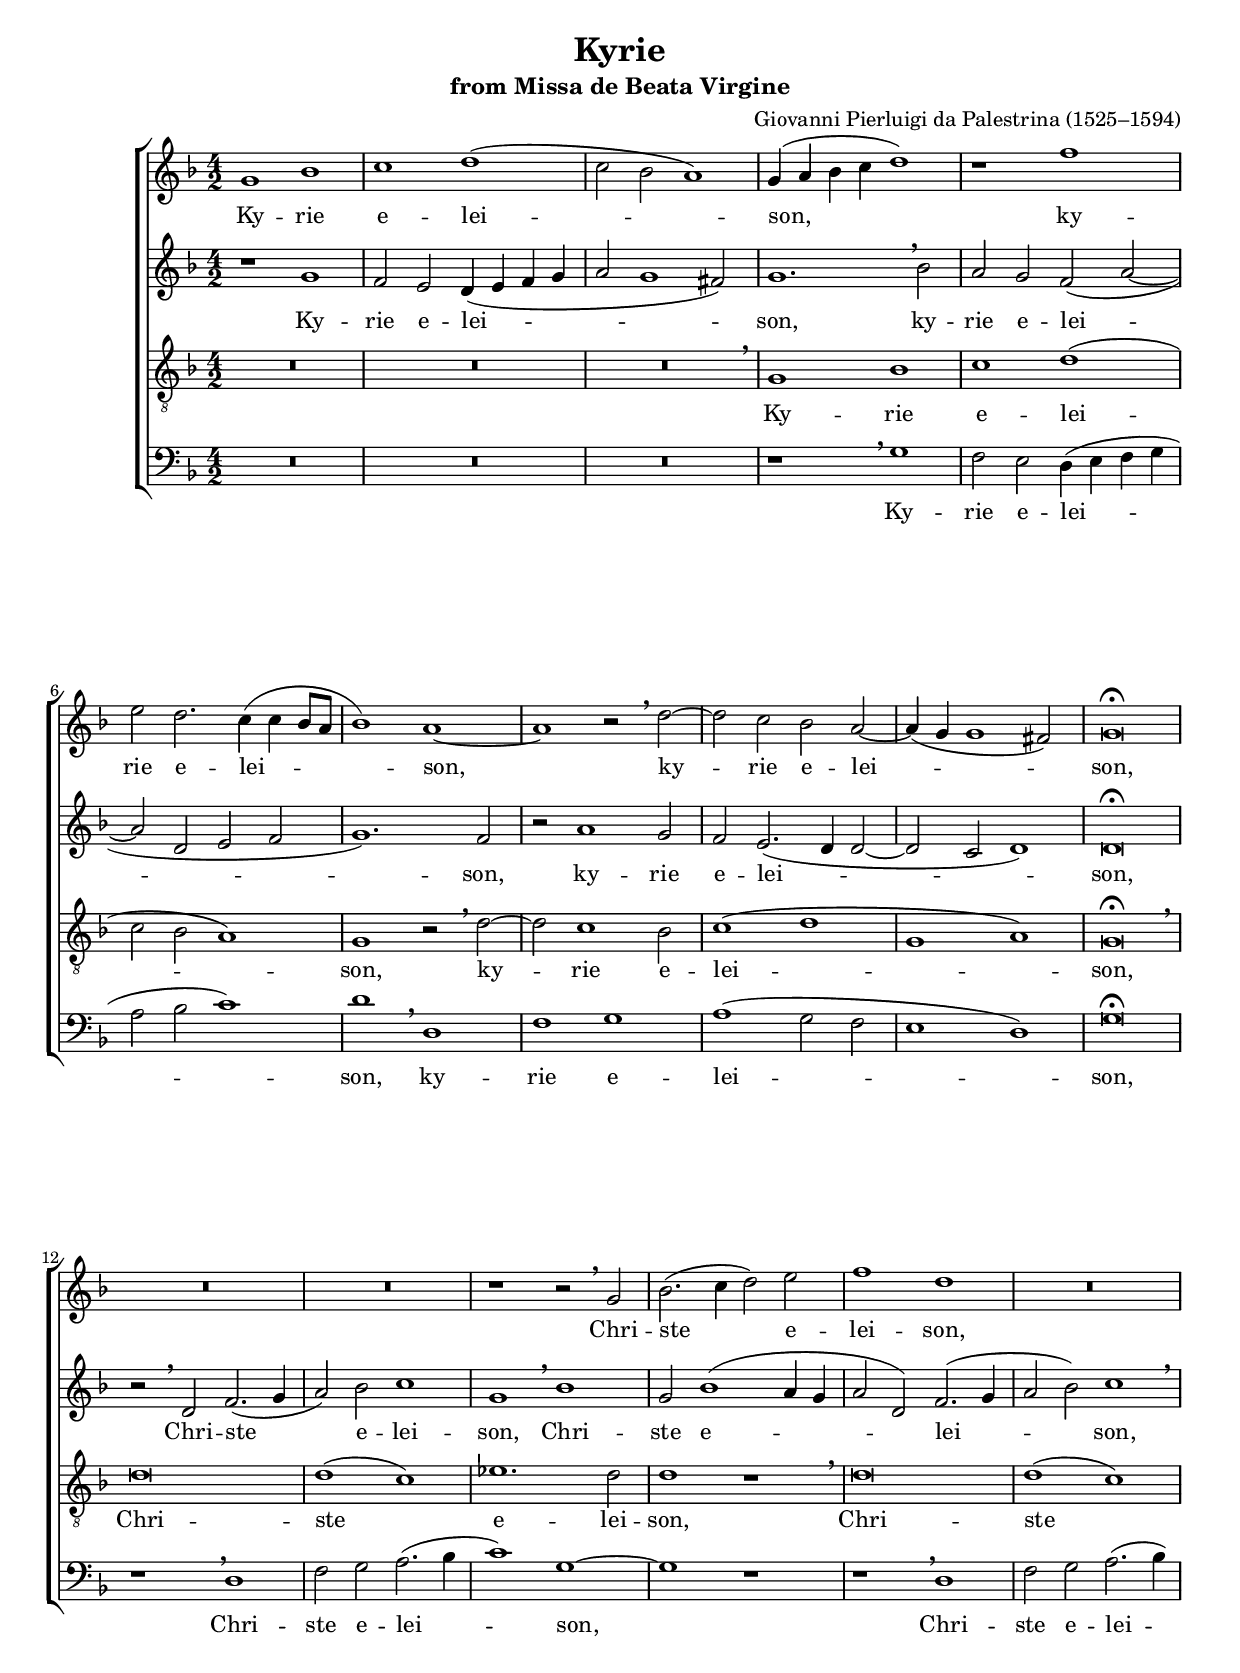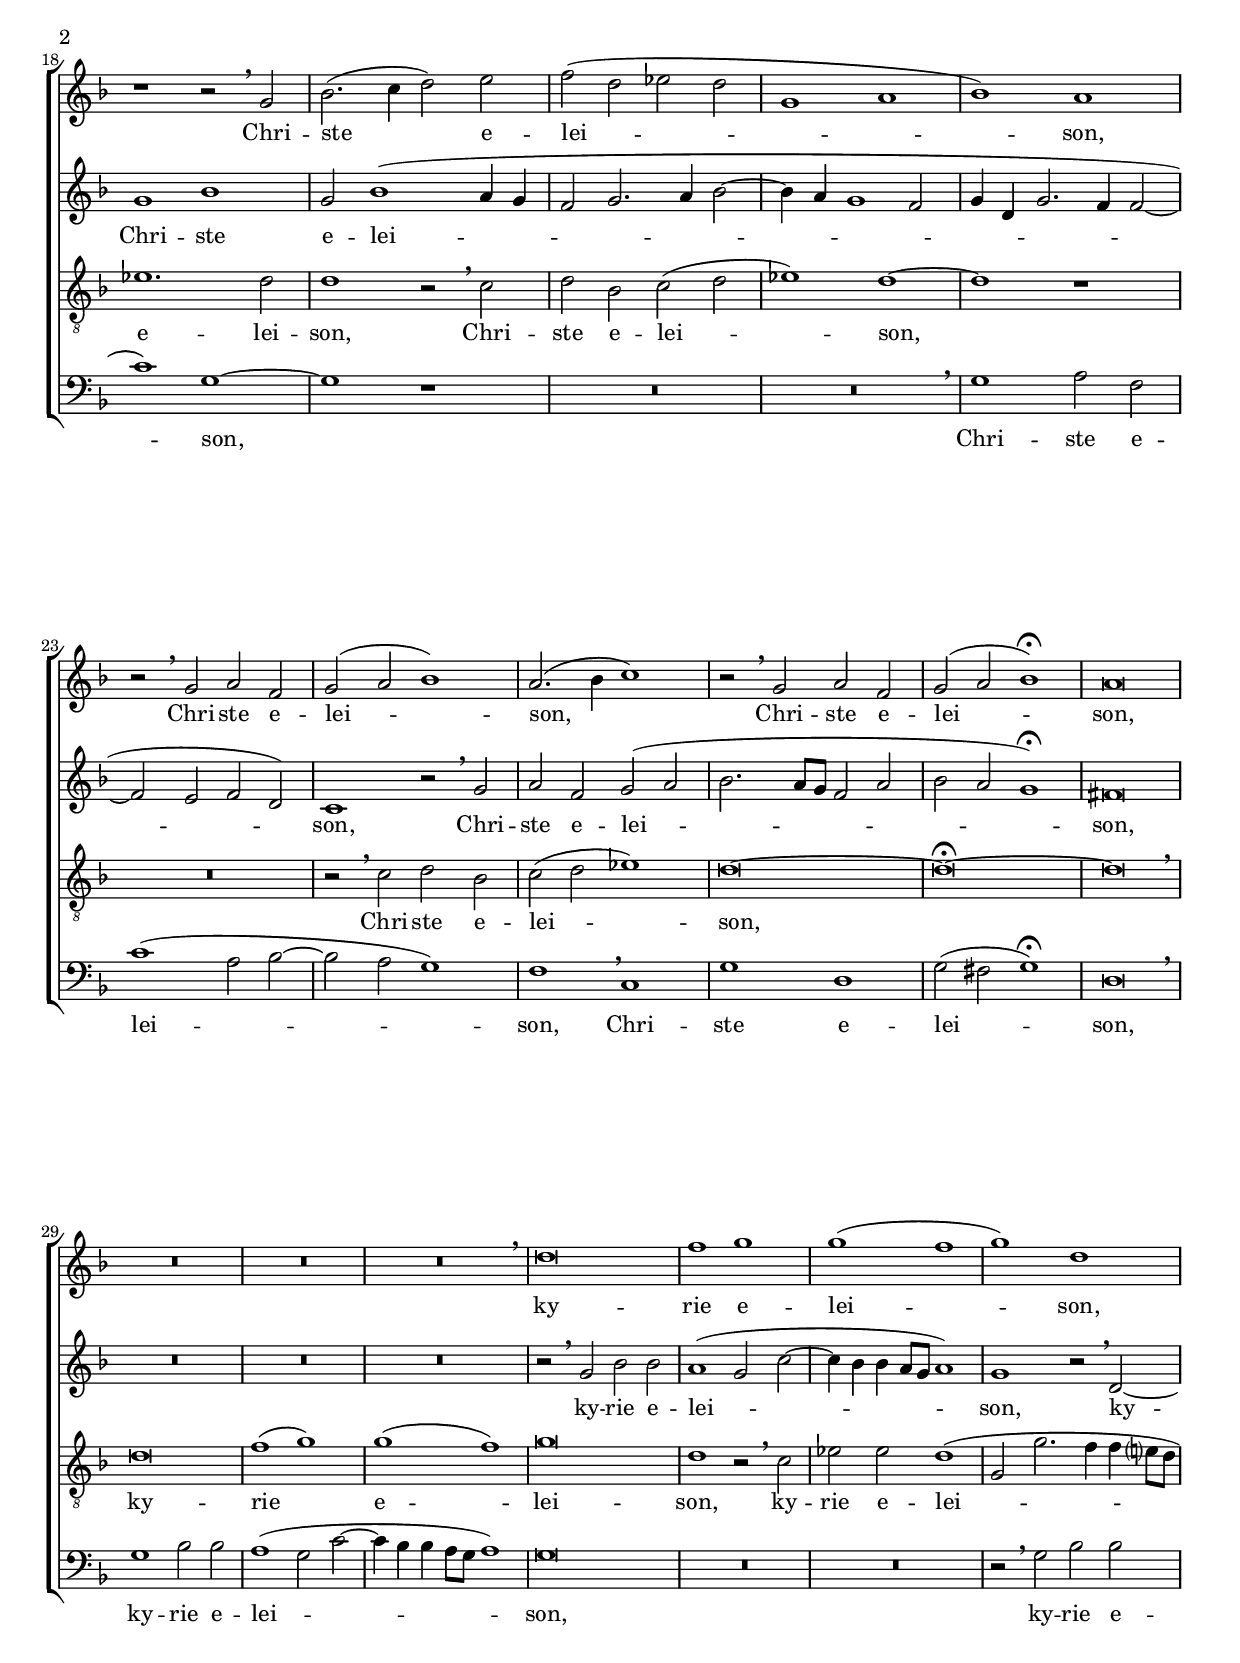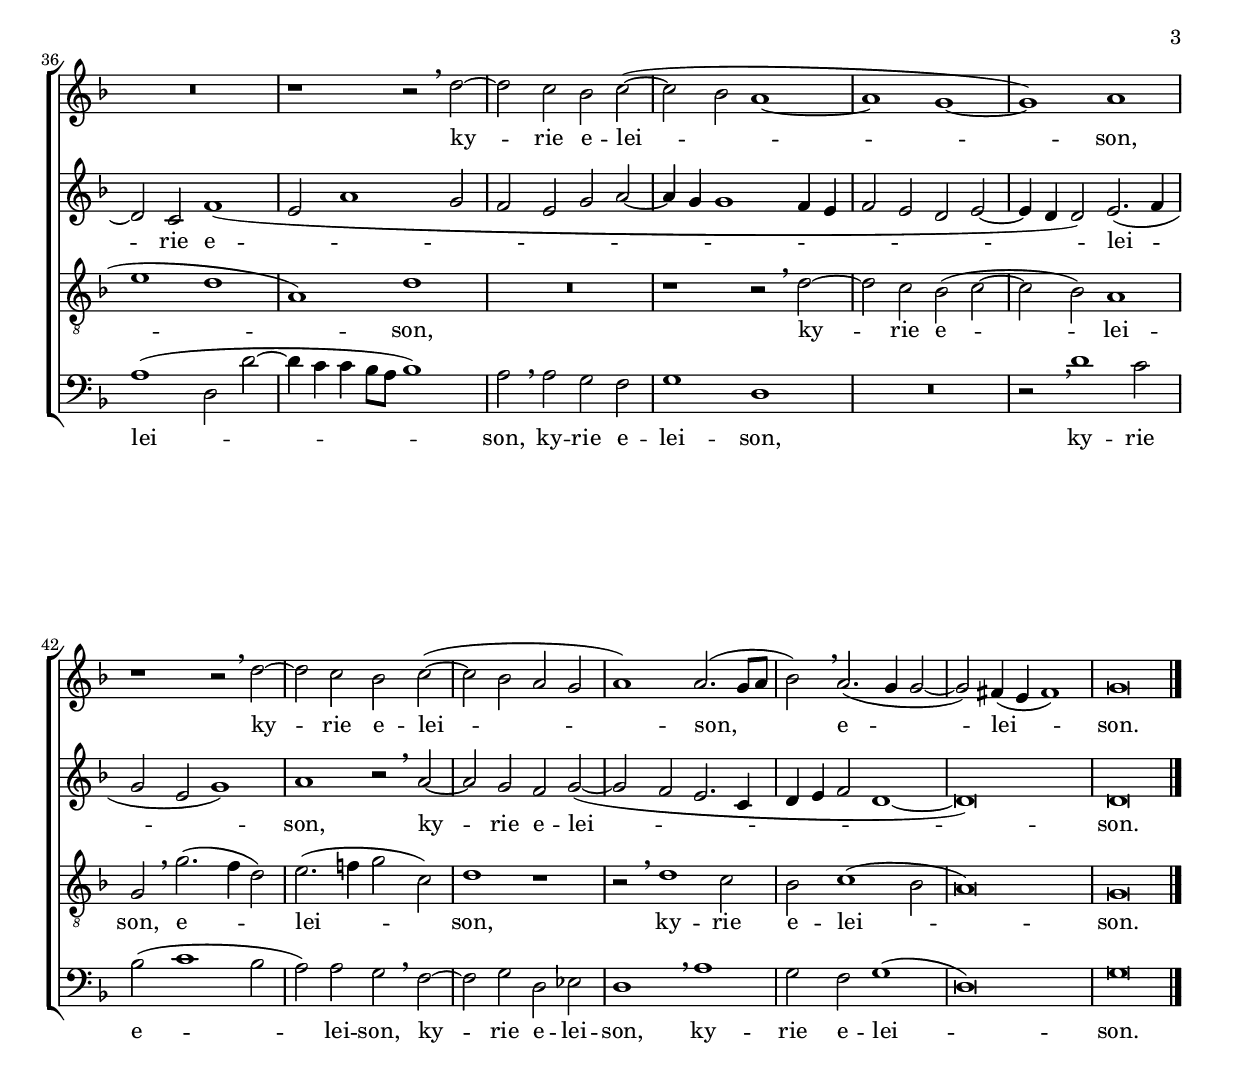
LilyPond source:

\version "2.11.0"

#(set-global-staff-size 18)
\header {
 title = "Kyrie"
 subtitle = "from Missa de Beata Virgine"
 composer = "Giovanni Pierluigi da Palestrina (1525–1594)"
}
\paper {
line-width = 175
%print-page-number = false
#(set-paper-size "a4")
after-title-space = 3\cm
between-system-space = 2.5\cm
bottom-margin = 1.5\cm
head-separation = 0.5\cm
}

global = {
 \time 4/2
 \key f \major
}

sopranoNotes = \relative g' {
 \global
 g1 bes | c d( | c2 bes a1) | g4( a bes c d1) |
 r1 f | e2 d2. c4( c4 bes8 a | bes1) a ~ | a r2 
 % bar 8
 \breathe d2 ~ | d c bes a ~ | a4( g4 g1 fis2) | g\breve \fermata
 \break

 R \breve * 2
 r1 r2 \breathe g  |  bes2.( c4 d2) e  |  f1 d  | R \breve
 r1 r2 \breathe g, |  bes2.( c4 d2) e  |  f( d ees d  |  g,1 ~ a  | bes) a  |
 r2 \breathe g a f |  g( a bes1) |  a2.( bes4 c1) |
 r2 \breathe g a f |  g( a bes1) \fermata | a \breve \break

 R \breve * 3
 \breathe d \breve | f1 g | g( f | g) d | R \breve | r1 r2
 \breathe d2 ~ | d c bes c( ~ | c bes a1 ~ | a g ~ | g) a | r1 r2
 \breathe d2 ~ | d c bes c( ~ | c bes a g | a1) a2.( g8 a | bes2)
 \breathe a2.( g4 g2 ~ | g) fis4( e fis1) | g \breve
}

altoNotes = \relative g' {
 \global
 r1 g  |  f2 e  d4( e f g  |  a2 g1 fis2)  |  g1. \breathe bes2 |
 a2 g f( a ~  |  a d, e f  |  g1.) f2  |  r2 a1 g2 |
 f e2.( d4 d2 ~ |  d c d1) |  d \breve \fermata |

 r2 \breathe d2 f2.( g4  |  a2) bes c1  |  g1 \breathe bes |
 g2 bes1( a4 g  |  a2 d,) f2.( g4  |  a2 bes) c1 \breathe |  g1 bes |
 g2 bes1( a4 g  |  f2 g2. a4 bes2 ~ | bes4 a g1 f2  | g4 d g2. f4 f2 ~ |
 f2 e f d) | c1 r2 
 \breathe g' |  a f g( a | bes2. a8 g f2 a  |  bes a g1) \fermata | fis \breve

 R \breve * 3 r2
 \breathe g bes bes | a1( g2 c ~ | c4 bes bes a8 g a1) | g r2
 \breathe d ~ | d c f1( | e2 a1 g2 | f e g a ~ | a4 g g1 f4 e |
 f2 e d e ~ | e4 d d2) e2.( f4 | g2 e g1) | a1 r2
 \breathe a2 ~ | a g f g( ~ | g f e2. c4 | d e f2 d1 ~ | d\breve ) | d
}

tenorNotes = \relative g {
 \global
 \clef "G_8"
 R \breve * 3  |  \breathe g1 bes |
 c d(  |  c2 bes a1)  |  g1 r2 \breathe d'2 ~ |  d c1 bes2 |
 c1( d  |  g, a)  |  g \breve \fermata |

 \breathe d' \breve | d1( c) | ees1. d2  |  d1 r |
 \breathe d  \breve | d1( c) | ees1. d2  |  d1 r2 
 \breathe c  | d bes c( d  |  ees1) d ~ | d r | R \breve r2 
 \breathe c d bes  | c( d ees1)  |  d \breve ~ d \fermata ~ d

 \breathe d \breve f1( g)  |  g( f)  |  g \breve  |  d1 r2
 \breathe c  |  ees ees  d1( | 
 g,2 g'2. f4 f e?8 d | e1 d | a) d | R \breve | r1 r2
 \breathe d ~ | d c bes( c ~ | c bes) a1 | g2
 \breathe g'2.( f4 d2) | e2.( f!4 g2 c,) | d1 r | r2
 \breathe d1 c2 | bes2 c1( bes2 | a \breve ) | g
}


bassNotes = \relative {
 \global
 \clef bass
 R \breve * 3
 r1 \breathe g | f2 e d4( e f g | a2 bes c1) | d
 \breathe d, | f g | a( g2 f | e1 d) | g \breve \fermata

 r1 \breathe d  |  f2 g a2.( bes4 | c1) g ~ |  g r  |
 r1 \breathe d  |  f2 g a2.( bes4 | c1) g ~ |  g r  | R \breve * 2 |
 \breathe g1 a2 f |  c'1( a2 bes ~ |  bes a g1)  |  f 
 \breathe c  |  g' d  |  g2( fis g1) \fermata  |  d \breve

 \breathe g1 bes2 bes | a1( g2 c ~ | c4 bes bes a8 g a1) | g \breve |
 R \breve * 2 r2
 \breathe g2 bes2 bes | a1( d,2 d' ~ | d4 c c bes8 a bes1) | a2
 \breathe a g f  | g1 d  |  R \breve | r2
 \breathe d'1 c2 | bes( c1 bes2 | a) a g
 \breathe f ~ | f g d ees | d1
 \breathe a'1 | g2 f g1( | d\breve ) | g

 \bar "|."
}

Kyrie = \lyricmode { Ky -- rie  e -- lei -- son, }
kyrie = \lyricmode { ky -- rie  e -- lei -- son, }
kyrend = \lyricmode { ky -- rie  e -- lei -- son. }
Christe = \lyricmode { Chri -- ste  e -- lei -- son, }

sopranoLyrics = \lyricmode {
 \Kyrie \kyrie \kyrie
 \Christe \Christe \Christe \Christe
 \kyrie \kyrie \kyrie e -- lei -- son.
}
altoLyrics = \lyricmode { 
 \Kyrie \kyrie \kyrie
 \Christe \Christe \Christe \Christe
 \kyrie \kyrie \kyrend
}
tenorLyrics = \lyricmode { 
 \Kyrie \kyrie
 \Christe \Christe \Christe \Christe
 \kyrie \kyrie \kyrie  e -- lei -- son,  \kyrend
}
bassLyrics = \lyricmode { 
 \Kyrie \kyrie
 \Christe \Christe \Christe \Christe
 \kyrie \kyrie \kyrie \kyrie \kyrie \kyrend
}

\score {
 \new ChoirStaff <<
  \new Voice = "soprano" \sopranoNotes
  \new Lyrics \lyricsto soprano \sopranoLyrics
  \new Voice = "alto" \altoNotes
  \new Lyrics \lyricsto alto \altoLyrics
  \new Voice = "tenor" \tenorNotes
  \new Lyrics \lyricsto tenor \tenorLyrics
  \new Voice = "bass" \bassNotes
  \new Lyrics \lyricsto bass \bassLyrics
 >>
}
